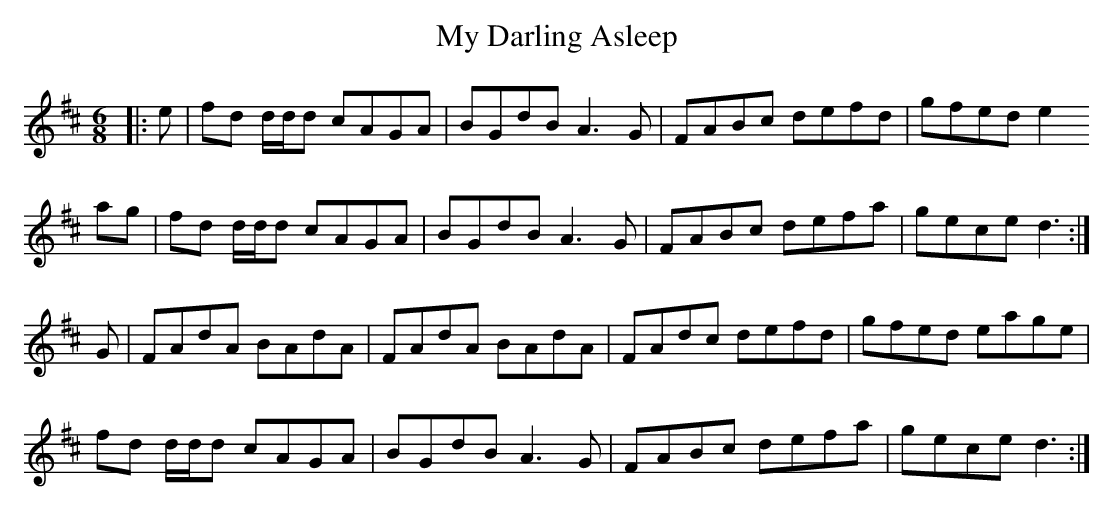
X:1
T: My Darling Asleep
M: 6/8
L: 1/8
K: Dmaj
|:e|fd d/d/d cAGA|BGdB A3 G|FABc defd|gfed e2
ag|fd d/d/d cAGA|BGdB A3 G|FABc defa|gece d3:|
G|FAdA BAdA|FAdA BAdA|FAdc defd|gfed eage|
fd d/d/d cAGA|BGdB A3 G|FABc defa|gece d3:|
